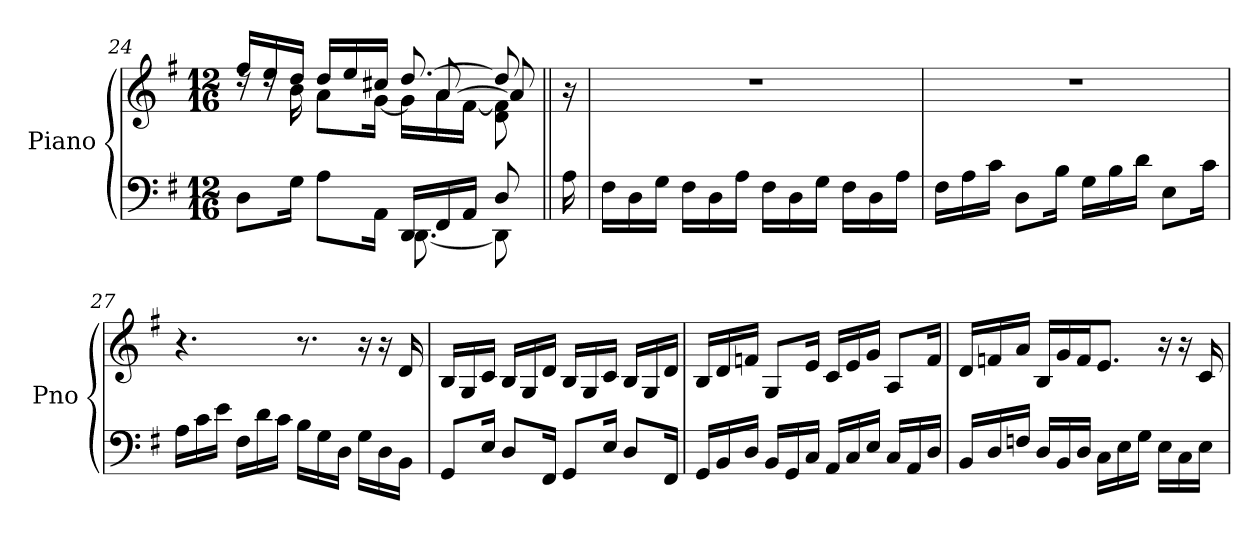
**kern	**kern
*part1	*part1
*staff2	*staff1
*I"Piano	*
*I'Pno	*
*clefF4	*clefG2
*k[f#]	*k[f#]
*M12/16	*M12/16
=24	=24
*^	*^
*	*	*	*^
8D\L	4.ryy	16ff#/LL	16rdd	4..ryy
.	.	16ee/	16rdd	.
16G\Jk	.	16dd/JJ	16b\	.
8A\L	.	16dd/LL	8a\L	.
.	.	16ee/	.	.
16AA\Jk	.	16cc#X/JJ	[16g\Jk	.
16DD/LL	[8.DD\	[8.dd/	16g\LL]	.
16FF#/	.	.	16a\	[8a/
16AA/JJ	.	.	[16f#\JJ	.
8D/	8DD\]	8dd/]	8d\ 8f#\]	8a/]
*v	*v	*	*	*
*	*v	*v	*v
!!LO:LB:g=z
=24X1||	=24X1||
16A\	16r
=25	=25
16F#\LL	2.r
16D\	.
16G\JJ	.
16F#\LL	.
16D\	.
16A\JJ	.
16F#\LL	.
16D\	.
16G\JJ	.
16F#\LL	.
16D\	.
16A\JJ	.
=26	=26
16F#\LL	2.r
16A\	.
16c\JJ	.
8D\L	.
16B\Jk	.
16G\LL	.
16B\	.
16d\JJ	.
8E\L	.
16c\Jk	.
=27	=27
16A\LL	4.r
16c\	.
16e\JJ	.
16F#\LL	.
16d\	.
16c\JJ	.
16B\LL	8.r
16G\	.
16D\JJ	.
16G\LL	16r
16D\	16r
16BB\JJ	16d/
!!LO:LB:g=z
=28	=28
8GG/L	16B/LL
.	16G/
16E/Jk	16c/JJ
8D/L	16B/LL
.	16G/
16FF#/Jk	16d/JJ
8GG/L	16B/LL
.	16G/
16E/Jk	16c/JJ
8D/L	16B/LL
.	16G/
16FF#/Jk	16d/JJ
=29	=29
16GG/LL	16B/LL
16BB/	16d/
16D/JJ	16fn/JJ
16BB/LL	8G/L
16GG/	.
16C/JJ	16e/Jk
16AA/LL	16c/LL
16C/	16e/
16E/JJ	16g/JJ
16C/LL	8A/L
16AA/	.
16D/JJ	16f/Jk
=30	=30
16BB/LL	16d/LL
16D/	16fn/
16Fn/JJ	16a/JJ
16D/LL	16B/LL
16BB/	16g/
16D/JJ	16f/J
16C\LL	8.e/J
16E\	.
16G\JJ	.
16E\LL	16r
16C\	16r
16E\JJ	16c/
=	=
*-	*-
